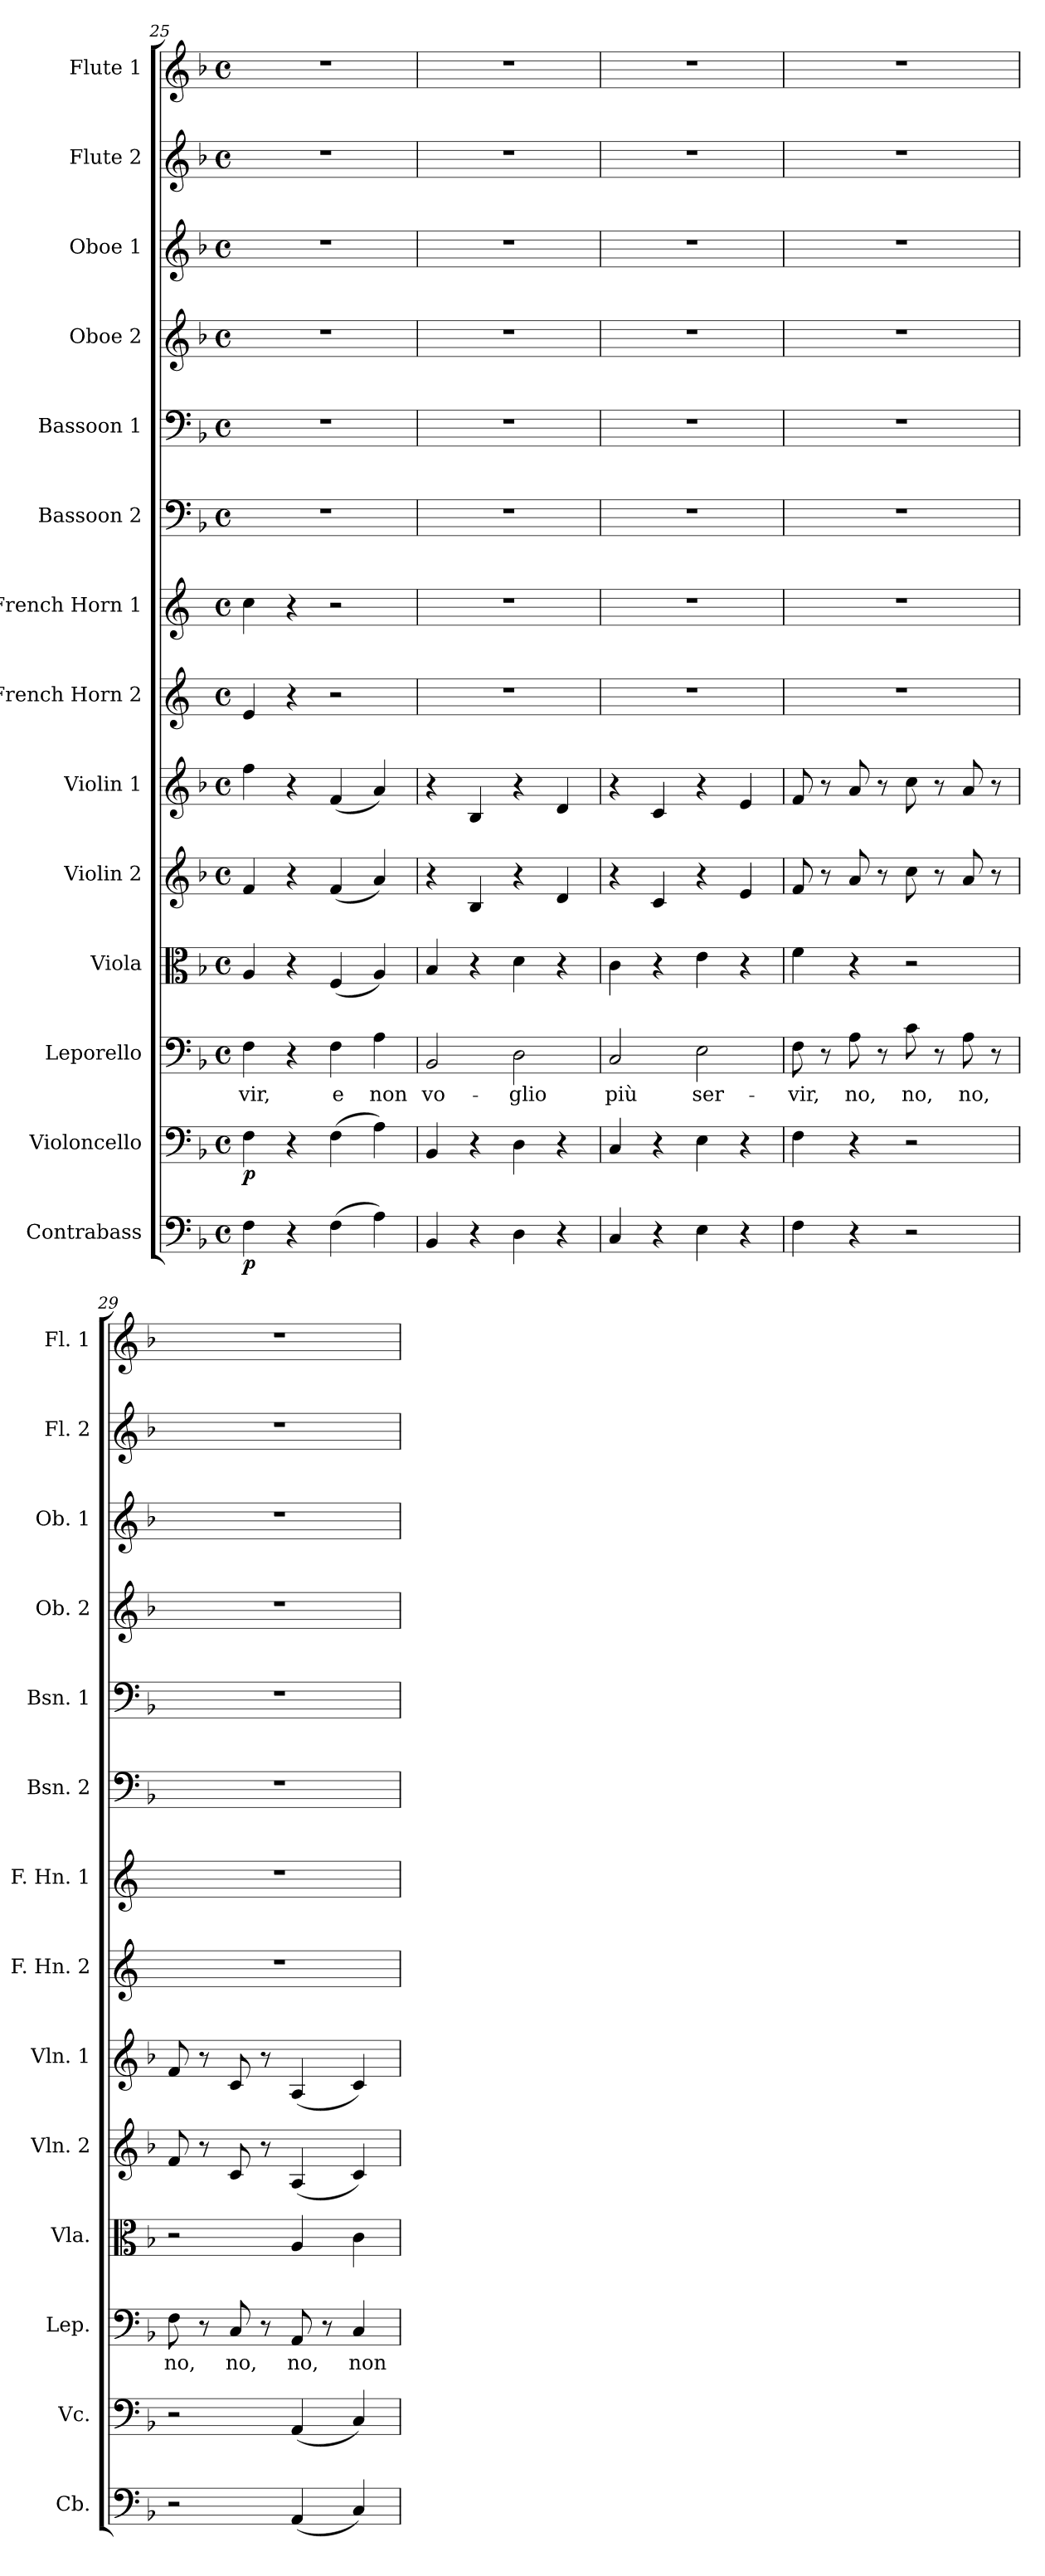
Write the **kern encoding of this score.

**kern	**dynam	**kern	**dynam	**kern	**text	**kern	**kern	**kern	**kern	**kern	**kern	**kern	**kern	**kern	**kern	**kern
*part14	*part14	*part13	*part13	*part12	*part12	*part11	*part10	*part9	*part8	*part7	*part6	*part5	*part4	*part3	*part2	*part1
*staff14	*staff14	*staff13	*staff13	*staff12	*staff12	*staff11	*staff10	*staff9	*staff8	*staff7	*staff6	*staff5	*staff4	*staff3	*staff2	*staff1
*I"Contrabass	*	*I"Violoncello	*	*I"Leporello	*	*I"Viola	*I"Violin 2	*I"Violin 1	*I"French Horn 2	*I"French Horn 1	*I"Bassoon 2	*I"Bassoon 1	*I"Oboe 2	*I"Oboe 1	*I"Flute 2	*I"Flute 1
*I'Cb.	*	*I'Vc.	*	*I'Lep.	*	*I'Vla.	*I'Vln. 2	*I'Vln. 1	*I'F. Hn. 2	*I'F. Hn. 1	*I'Bsn. 2	*I'Bsn. 1	*I'Ob. 2	*I'Ob. 1	*I'Fl. 2	*I'Fl. 1
!!LO:PB:g=z
*clefF4	*	*clefF4	*	*clefF4	*	*clefC3	*clefG2	*clefG2	*clefG2	*clefG2	*clefF4	*clefF4	*clefG2	*clefG2	*clefG2	*clefG2
*ITrd7c12	*	*	*	*	*	*	*	*	*ITrd4c7	*ITrd4c7	*	*	*	*	*	*
*k[b-]	*	*k[b-]	*	*k[b-]	*	*k[b-]	*k[b-]	*k[b-]	*k[b-]	*k[b-]	*k[b-]	*k[b-]	*k[b-]	*k[b-]	*k[b-]	*k[b-]
*M4/4	*	*M4/4	*	*M4/4	*	*M4/4	*M4/4	*M4/4	*M4/4	*M4/4	*M4/4	*M4/4	*M4/4	*M4/4	*M4/4	*M4/4
*met(c)	*	*met(c)	*	*met(c)	*	*met(c)	*met(c)	*met(c)	*met(c)	*met(c)	*met(c)	*met(c)	*met(c)	*met(c)	*met(c)	*met(c)
=25	=25	=25	=25	=25	=25	=25	=25	=25	=25	=25	=25	=25	=25	=25	=25	=25
!	!LO:DY:b	!	!LO:DY:b	!	!LO:LY:b	!	!	!	!	!	!	!	!	!	!	!
4FF\	p	4F\	p	4F\	-vir,	4A/	4f/	4ff\	4A/	4f\	1r	1r	1r	1r	1r	1r
4r	.	4r	.	4r	.	4r	4r	4r	4r	4r	.	.	.	.	.	.
!	!	!	!	!	!LO:LY:b	!	!	!	!	!	!	!	!	!	!	!
(>4FF\	.	(>4F\	.	4F\	e	(<4F/	(<4f/	(<4f/	2r	2r	.	.	.	.	.	.
!	!	!	!	!	!LO:LY:b	!	!	!	!	!	!	!	!	!	!	!
4AA\)	.	4A\)	.	4A\	non	4A/)	4a/)	4a/)	.	.	.	.	.	.	.	.
=26	=26	=26	=26	=26	=26	=26	=26	=26	=26	=26	=26	=26	=26	=26	=26	=26
!	!	!	!	!	!LO:LY:b	!	!	!	!	!	!	!	!	!	!	!
4BBB-/	.	4BB-/	.	2BB-/	vo-	4B-/	4r	4r	1r	1r	1r	1r	1r	1r	1r	1r
4r	.	4r	.	.	.	4r	4B-/	4B-/	.	.	.	.	.	.	.	.
!	!	!	!	!	!LO:LY:b	!	!	!	!	!	!	!	!	!	!	!
4DD\	.	4D\	.	2D\	-glio	4d\	4r	4r	.	.	.	.	.	.	.	.
4r	.	4r	.	.	.	4r	4d/	4d/	.	.	.	.	.	.	.	.
=27	=27	=27	=27	=27	=27	=27	=27	=27	=27	=27	=27	=27	=27	=27	=27	=27
!	!	!	!	!	!LO:LY:b	!	!	!	!	!	!	!	!	!	!	!
4CC/	.	4C/	.	2C/	più	4c\	4r	4r	1r	1r	1r	1r	1r	1r	1r	1r
4r	.	4r	.	.	.	4r	4c/	4c/	.	.	.	.	.	.	.	.
!	!	!	!	!	!LO:LY:b	!	!	!	!	!	!	!	!	!	!	!
4EE\	.	4E\	.	2E\	ser-	4e\	4r	4r	.	.	.	.	.	.	.	.
4r	.	4r	.	.	.	4r	4e/	4e/	.	.	.	.	.	.	.	.
=28	=28	=28	=28	=28	=28	=28	=28	=28	=28	=28	=28	=28	=28	=28	=28	=28
!	!	!	!	!	!LO:LY:b	!	!	!	!	!	!	!	!	!	!	!
4FF\	.	4F\	.	8F\	-vir,	4f\	8f/	8f/	1r	1r	1r	1r	1r	1r	1r	1r
.	.	.	.	8r	.	.	8r	8r	.	.	.	.	.	.	.	.
!	!	!	!	!	!LO:LY:b	!	!	!	!	!	!	!	!	!	!	!
4r	.	4r	.	8A\	no,	4r	8a/	8a/	.	.	.	.	.	.	.	.
.	.	.	.	8r	.	.	8r	8r	.	.	.	.	.	.	.	.
!	!	!	!	!	!LO:LY:b	!	!	!	!	!	!	!	!	!	!	!
2r	.	2r	.	8c\	no,	2r	8cc\	8cc\	.	.	.	.	.	.	.	.
.	.	.	.	8r	.	.	8r	8r	.	.	.	.	.	.	.	.
!	!	!	!	!	!LO:LY:b	!	!	!	!	!	!	!	!	!	!	!
.	.	.	.	8A\	no,	.	8a/	8a/	.	.	.	.	.	.	.	.
.	.	.	.	8r	.	.	8r	8r	.	.	.	.	.	.	.	.
=29	=29	=29	=29	=29	=29	=29	=29	=29	=29	=29	=29	=29	=29	=29	=29	=29
!	!	!	!	!	!LO:LY:b	!	!	!	!	!	!	!	!	!	!	!
2r	.	2r	.	8F\	no,	2r	8f/	8f/	1r	1r	1r	1r	1r	1r	1r	1r
.	.	.	.	8r	.	.	8r	8r	.	.	.	.	.	.	.	.
!	!	!	!	!	!LO:LY:b	!	!	!	!	!	!	!	!	!	!	!
.	.	.	.	8C/	no,	.	8c/	8c/	.	.	.	.	.	.	.	.
.	.	.	.	8r	.	.	8r	8r	.	.	.	.	.	.	.	.
!	!	!	!	!	!LO:LY:b	!	!	!	!	!	!	!	!	!	!	!
(<4AAA/	.	(<4AA/	.	8AA/	no,	4A/	(<4A/	(<4A/	.	.	.	.	.	.	.	.
.	.	.	.	8r	.	.	.	.	.	.	.	.	.	.	.	.
!	!	!	!	!	!LO:LY:b	!	!	!	!	!	!	!	!	!	!	!
4CC/)	.	4C/)	.	4C/	non	4c\	4c/)	4c/)	.	.	.	.	.	.	.	.
=	=	=	=	=	=	=	=	=	=	=	=	=	=	=	=	=
*-	*-	*-	*-	*-	*-	*-	*-	*-	*-	*-	*-	*-	*-	*-	*-	*-
